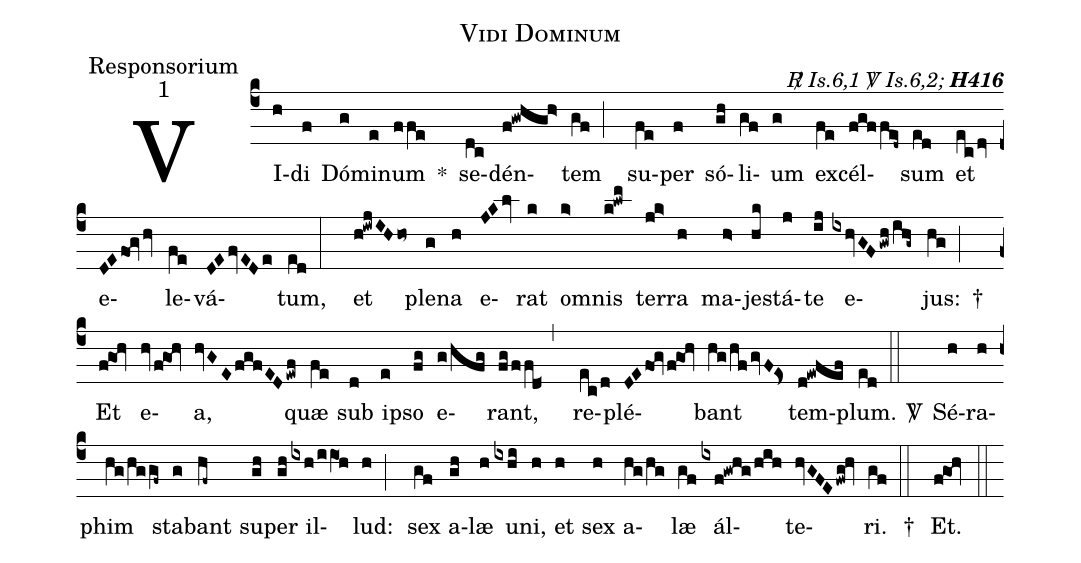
name:Vidi Dominum;
office-part:Responsorium;
mode:1;
commentary:{\itshape\mdseries \Rbar\  Is.6,1 \Vbar\  Is.6,2;\/} {\bfseries H416};
%%
(c4)VI(h)di(f) Dó(g)mi(e)num(ffe) *() se(dc)dén(f!gwhgh>)tem(gf;) su(fe)per(f) só(gh)li(gf)um(g) ex(fe)cél(fgf/fed~)sum(ed) et(ecdv) e(DEfo1!gvhv)le(fe)vá(DEfvEDe)tum,(ed:) et(h!iwjIHho~) ple(g)na(h) e(JKlv)rat(k) o(k>)mnis(k!lwm) ter(jk>)ra(h) ma(h>)je(hk)stá(j)te(ij) e(ixhvGFgwh/ihg~)jus:(hg;) †() Et(f!go1!hv) e(hvf!go1!hv)a,(hvGEfgfEDewf) quæ(fe) sub(d) i(e)pso(fg) e(g/hfg)rant,(fg/ffd<,) re(ec/d)plé(DEfo1!gvf!go1!hv)bant(hg/hf/gvF!Es<) tem(d!ewfef)plum.(ed::)  <sp>V/</sp>() Sé(h)ra(h)phim(hg/hggf~) sta(g)bant(hf~) su(gh)per(gh) il(ixh/iiO1h)lud:(h;) sex(gf) a(gh)læ(h) u(ixhi)ni,(h) et(h) sex(h) a(hg/hg)læ(gf) ál(ixf!gwhg/hih)te(hvGFEfwg!hv)ri.(gf::) †() Et.(f!go1!hv::)
